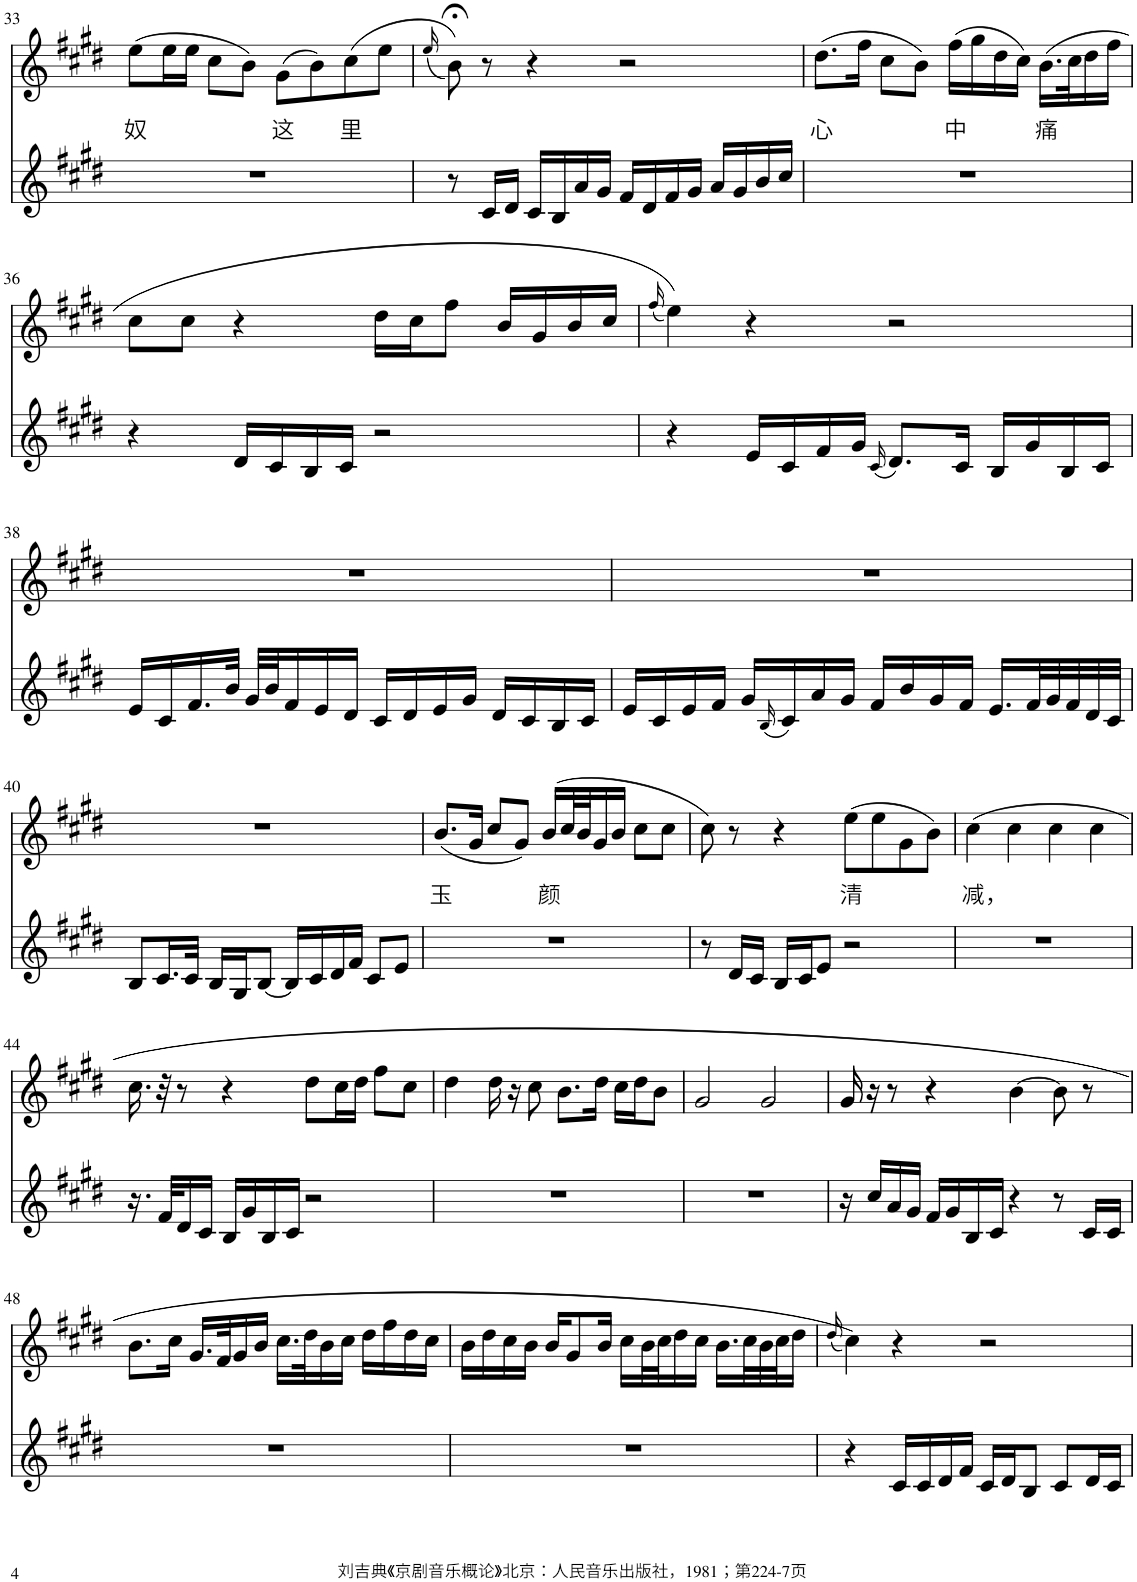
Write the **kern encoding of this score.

**kern	**kern	**text
*part2	*part1	*part1
*staff2	*staff1	*staff1
*I"Piano	*I"Piano	*
*I'Pno	*I'Pno	*
!!LO:PB:g=z
*clefG2	*clefG2	*
*k[f#c#g#d#]	*k[f#c#g#d#]	*
*M4/4	*M4/4	*
=33	=33	=33
!	!	!LO:LY:b
1r	(8ee\L	奴
.	16ee\L	.
.	16ee\JJ	.
.	8cc#\L	.
.	8b\J)	.
!	!	!LO:LY:b
.	(8g#\L	这
.	8b\)	.
!	!	!LO:LY:b
.	(8cc#\	里
.	8ee\J	.
=34	=34	=34
.	(16qee/	.
8r	8b;<\))	.
16c#/LL	8r	.
16d#/JJ	.	.
16c#/LL	4r	.
16B/	.	.
16a/	.	.
16g#/JJ	.	.
16f#/LL	2r	.
16d#/	.	.
16f#/	.	.
16g#/JJ	.	.
16a/LL	.	.
16g#/	.	.
16b/	.	.
16cc#/JJ	.	.
=35	=35	=35
!	!	!LO:LY:b
1r	(8.dd#\L	心
.	16ff#\Jk	.
.	8cc#\L	.
.	8b\J)	.
!	!	!LO:LY:b
.	(16ff#\LL	中
.	16gg#\	.
.	16dd#\	.
.	16cc#\JJ)	.
!	!	!LO:LY:b
.	(16.b\LL	痛
.	32cc#\K	.
.	16dd#\	.
.	16ff#\JJ	.
!!LO:LB:g=z
=36	=36	=36
4r	8cc#\L	.
.	8cc#\J	.
16d#/LL	4r	.
16c#/	.	.
16B/	.	.
16c#/JJ	.	.
2r	16dd#\LL	.
.	16cc#\J	.
.	8ff#\J	.
.	16b/LL	.
.	16g#/	.
.	16b/	.
.	16cc#/JJ	.
=37	=37	=37
.	(16qff#/	.
4r	4ee\))	.
16e/LL	4r	.
16c#/	.	.
16f#/	.	.
16g#/JJ	.	.
(16qc#/	.	.
8.d#/L)	2r	.
16c#/Jk	.	.
16B/LL	.	.
16g#/	.	.
16B/	.	.
16c#/JJ	.	.
!!LO:LB:g=z
=38	=38	=38
16e/LL	1r	.
16c#/	.	.
16.f#/	.	.
32b/JJk	.	.
32g#/LLL	.	.
32b/J	.	.
16f#/	.	.
16e/	.	.
16d#/JJ	.	.
16c#/LL	.	.
16d#/	.	.
16e/	.	.
16g#/JJ	.	.
16d#/LL	.	.
16c#/	.	.
16B/	.	.
16c#/JJ	.	.
=39	=39	=39
16e/LL	1r	.
16c#/	.	.
16e/	.	.
16f#/JJ	.	.
16g#/LL	.	.
(16qB/	.	.
16c#/)	.	.
16a/	.	.
16g#/JJ	.	.
16f#/LL	.	.
16b/	.	.
16g#/	.	.
16f#/JJ	.	.
16.e/LL	.	.
32f#/L	.	.
32g#/	.	.
32f#/	.	.
32d#/	.	.
32c#/JJJ	.	.
!!LO:LB:g=z
=40	=40	=40
8B/L	1r	.
16.c#/L	.	.
32c#/JJk	.	.
16B/LL	.	.
16G#/J	.	.
[8B/J	.	.
16B/LL]	.	.
16c#/	.	.
16d#/	.	.
16f#/JJ	.	.
8c#/L	.	.
8e/J	.	.
=41	=41	=41
!	!	!LO:LY:b
1r	(8.b/L	玉
.	16g#/Jk	.
.	8cc#/L	.
.	8g#/J)	.
!	!	!LO:LY:b
.	(16b/LL	颜
.	32cc#/L	.
.	32b/J	.
.	16g#/	.
.	16b/JJ	.
.	8cc#\L	.
.	8cc#\J	.
=42	=42	=42
8r	8cc#\)	.
16d#/LL	8r	.
16c#/JJ	.	.
16B/LL	4r	.
16c#/J	.	.
8e/J	.	.
!	!	!LO:LY:b
2r	(8ee\L	清
.	8ee\	.
.	8g#\	.
.	8b\J)	.
=43	=43	=43
!	!	!LO:LY:b
1r	(4cc#\	减，
.	4cc#\	.
.	4cc#\	.
.	4cc#\	.
!!LO:LB:g=z
=44	=44	=44
16.r	16.cc#\	.
32f#/KLL	32r	.
16d#/	8r	.
16c#/JJ	.	.
16B/LL	4r	.
16g#/	.	.
16B/	.	.
16c#/JJ	.	.
2r	8dd#\L	.
.	16cc#\L	.
.	16dd#\JJ	.
.	8ff#\L	.
.	8cc#\J	.
=45	=45	=45
1r	4dd#\	.
.	16dd#\	.
.	16r	.
.	8cc#\	.
.	8.b\L	.
.	16dd#\Jk	.
.	16cc#\LL	.
.	16dd#\J	.
.	8b\J	.
=46	=46	=46
1r	2g#/	.
.	2g#/	.
=47	=47	=47
16r	16g#/	.
16cc#/LL	16r	.
16a/	8r	.
16g#/JJ	.	.
16f#/LL	4r	.
16g#/	.	.
16B/	.	.
16c#/JJ	.	.
4r	[4b\	.
8r	8b\]	.
16c#/LL	8r	.
16c#/JJ	.	.
!!LO:LB:g=z
=48	=48	=48
1r	8.b\L	.
.	16cc#\Jk	.
.	16.g#/LL	.
.	32f#/K	.
.	16g#/	.
.	16b/JJ	.
.	16.cc#\LL	.
.	32dd#\K	.
.	16b\	.
.	16cc#\JJ	.
.	16dd#\LL	.
.	16ff#\	.
.	16dd#\	.
.	16cc#\JJ	.
=49	=49	=49
1r	16b\LL	.
.	16dd#\	.
.	16cc#\	.
.	16b\JJ	.
.	16b/KL	.
.	8g#/	.
.	16b/Jk	.
.	16cc#\LL	.
.	32b\L	.
.	32cc#\J	.
.	16dd#\	.
.	16cc#\JJ	.
.	16.b\LL	.
.	32cc#\L	.
.	32b\	.
.	32cc#\J	.
.	16dd#\JJ	.
=50	=50	=50
.	(16qdd#/	.
4r	4cc#\))	.
16c#/LL	4r	.
16c#/	.	.
16d#/	.	.
16f#/JJ	.	.
16c#/LL	2r	.
16d#/J	.	.
8B/J	.	.
8c#/L	.	.
16d#/L	.	.
16c#/JJ	.	.
=	=	=
*-	*-	*-
